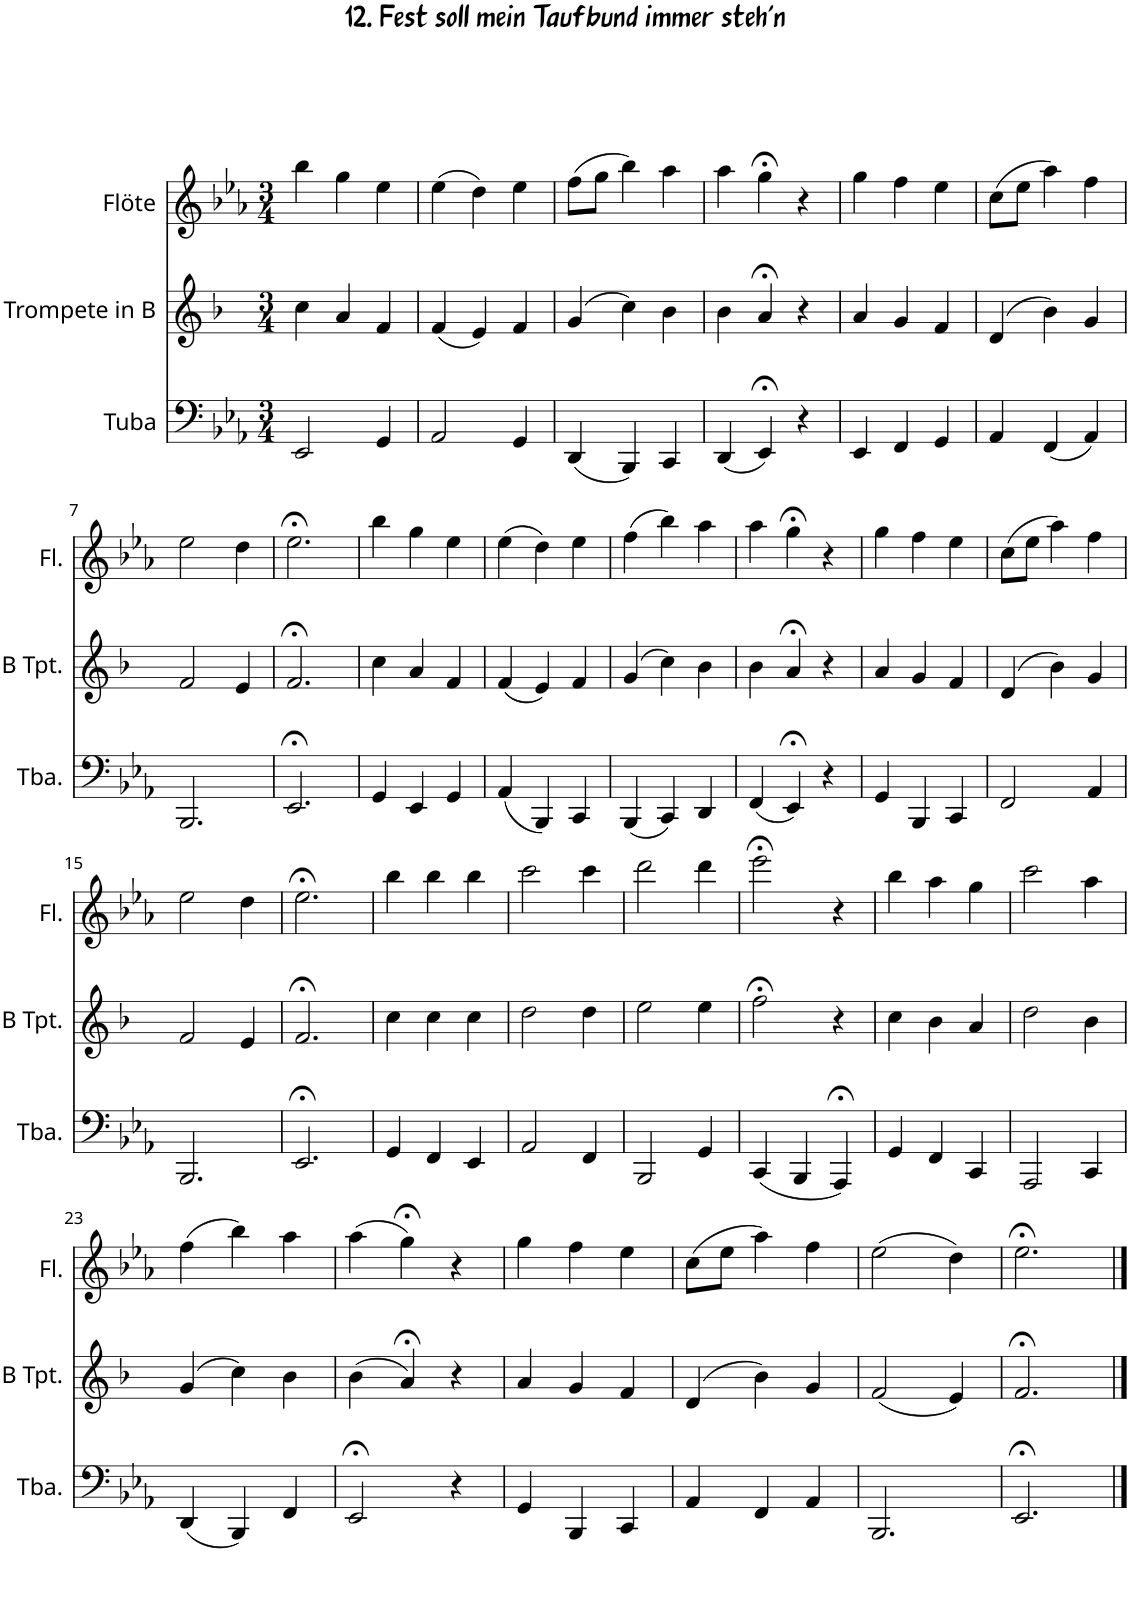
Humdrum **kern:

**kern	**kern	**kern
*part3	*part2	*part1
*staff3	*staff2	*staff1
*I"Tuba	*I"Trompete in B	*I"Flöte
*I'Tba.	*	*I'Fl.
*clefF4	*clefG2	*clefG2
*	*Trd1c2	*
*k[b-e-a-]	*k[b-]	*k[b-e-a-]
*M3/4	*M3/4	*M3/4
=1	=1	=1
2EE-/	4cc\	4bb-\
.	4a/	4gg\
4GG/	4f/	4ee-\
=2	=2	=2
2AA-/	(4f/	(4ee-\
.	4e/)	4dd\)
4GG/	4f/	4ee-\
=3	=3	=3
(4DD/	(4g/	(8ff\L
.	.	8gg\J
4BBB-/)	4cc\)	4bb-\)
4CC/	4b-\	4aa-\
=4	=4	=4
(4DD/	4b-\	4aa-\
4EE-;</)	4a;</	4gg;<\
4r	4r	4r
=5	=5	=5
4EE-/	4a/	4gg\
4FF/	4g/	4ff\
4GG/	4f/	4ee-\
=6	=6	=6
4AA-/	(4d/	(8cc\L
.	.	8ee-\J
(4FF/	4b-\)	4aa-\)
4AA-/)	4g/	4ff\
!!LO:LB:g=z
=7	=7	=7
2.BBB-/	2f/	2ee-\
.	4e/	4dd\
=8	=8	=8
2.EE-;</	2.f;</	2.ee-;<\
=9	=9	=9
4GG/	4cc\	4bb-\
4EE-/	4a/	4gg\
4GG/	4f/	4ee-\
=10	=10	=10
(4AA-/	(4f/	(4ee-\
4BBB-/)	4e/)	4dd\)
4CC/	4f/	4ee-\
=11	=11	=11
(4BBB-/	(4g/	(4ff\
4CC/)	4cc\)	4bb-\)
4DD/	4b-\	4aa-\
=12	=12	=12
(4FF/	4b-\	4aa-\
4EE-;</)	4a;</	4gg;<\
4r	4r	4r
=13	=13	=13
4GG/	4a/	4gg\
4BBB-/	4g/	4ff\
4CC/	4f/	4ee-\
=14	=14	=14
2FF/	(4d/	(8cc\L
.	.	8ee-\J
.	4b-\)	4aa-\)
4AA-/	4g/	4ff\
!!LO:LB:g=z
=15	=15	=15
2.BBB-/	2f/	2ee-\
.	4e/	4dd\
=16	=16	=16
2.EE-;</	2.f;</	2.ee-;<\
=17	=17	=17
4GG/	4cc\	4bb-\
4FF/	4cc\	4bb-\
4EE-/	4cc\	4bb-\
=18	=18	=18
2AA-/	2dd\	2ccc\
4FF/	4dd\	4ccc\
=19	=19	=19
2BBB-/	2ee\	2ddd\
4GG/	4ee\	4ddd\
=20	=20	=20
(4CC/	2ff;<\	2eee-;<\
4BBB-/	.	.
4AAA-;</)	4r	4r
=21	=21	=21
4GG/	4cc\	4bb-\
4FF/	4b-\	4aa-\
4CC/	4a/	4gg\
=22	=22	=22
2AAA-/	2dd\	2ccc\
4CC/	4b-\	4aa-\
!!LO:LB:g=z
=23	=23	=23
(4DD/	(4g/	(4ff\
4BBB-/)	4cc\)	4bb-\)
4FF/	4b-\	4aa-\
=24	=24	=24
2EE-;</	(4b-\	(4aa-\
.	4a;</)	4gg;<\)
4r	4r	4r
=25	=25	=25
4GG/	4a/	4gg\
4BBB-/	4g/	4ff\
4CC/	4f/	4ee-\
=26	=26	=26
4AA-/	(4d/	(8cc\L
.	.	8ee-\J
4FF/	4b-\)	4aa-\)
4AA-/	4g/	4ff\
=27	=27	=27
2.BBB-/	(2f/	(2ee-\
.	4e/)	4dd\)
=28	=28	=28
2.EE-;</	2.f;</	2.ee-;<\
==	==	==
*-	*-	*-
